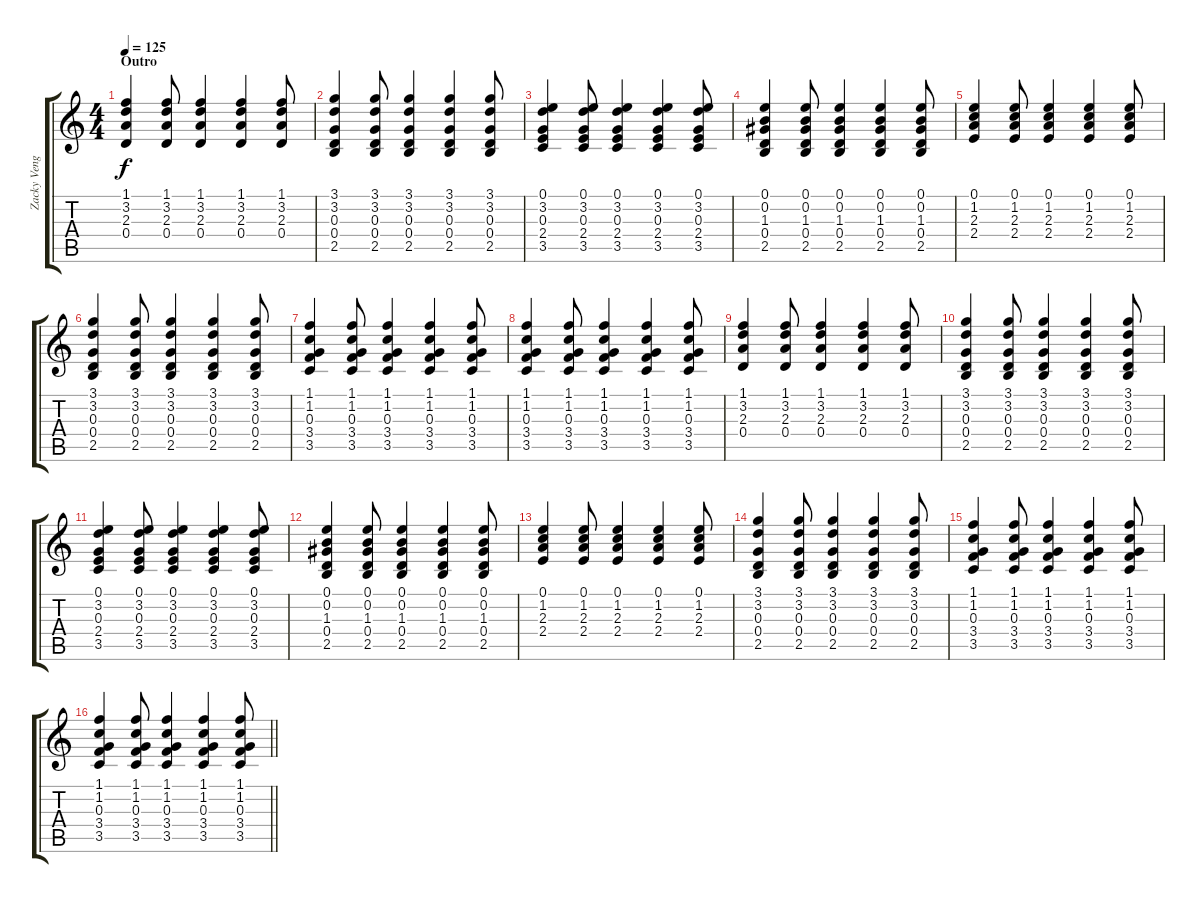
\track ("Zacky Vengeance" "Zacky Veng") {instrument distortionguitar}
\staff {score tabs}
\tuning (E4 B3 G3 D3 A2 D2) {hide}
\ts (4 4)
\section ("" "Outro")
\tempo 125
\clef g2
\ks c
(1.1 3.2 2.3 0.4).4{dy f instrument electricguitarjazz} (1.1 3.2 2.3 0.4).8{instrument electricguitarjazz} (1.1 3.2 2.3 0.4).4{instrument electricguitarjazz} (1.1 3.2 2.3 0.4).4{instrument electricguitarjazz} (1.1 3.2 2.3 0.4).8{instrument electricguitarjazz} |
(3.1 3.2 0.3 0.4 2.5).4 (3.1 3.2 0.3 0.4 2.5).8 (3.1 3.2 0.3 0.4 2.5).4 (3.1 3.2 0.3 0.4 2.5).4 (3.1 3.2 0.3 0.4 2.5).8 |
(0.1 3.2 0.3 2.4 3.5).4 (0.1 3.2 0.3 2.4 3.5).8 (0.1 3.2 0.3 2.4 3.5).4 (0.1 3.2 0.3 2.4 3.5).4 (0.1 3.2 0.3 2.4 3.5).8 |
(0.1 0.2 1.3 0.4 2.5).4 (0.1 0.2 1.3 0.4 2.5).8 (0.1 0.2 1.3 0.4 2.5).4 (0.1 0.2 1.3 0.4 2.5).4 (0.1 0.2 1.3 0.4 2.5).8 |
(0.1 1.2 2.3 2.4).4 (0.1 1.2 2.3 2.4).8 (0.1 1.2 2.3 2.4).4 (0.1 1.2 2.3 2.4).4 (0.1 1.2 2.3 2.4).8 |
(3.1 3.2 0.3 0.4 2.5).4 (3.1 3.2 0.3 0.4 2.5).8 (3.1 3.2 0.3 0.4 2.5).4 (3.1 3.2 0.3 0.4 2.5).4 (3.1 3.2 0.3 0.4 2.5).8 |
(1.1 1.2 0.3 3.4 3.5).4 (1.1 1.2 0.3 3.4 3.5).8 (1.1 1.2 0.3 3.4 3.5).4 (1.1 1.2 0.3 3.4 3.5).4 (1.1 1.2 0.3 3.4 3.5).8 |
(1.1 1.2 0.3 3.4 3.5).4 (1.1 1.2 0.3 3.4 3.5).8 (1.1 1.2 0.3 3.4 3.5).4 (1.1 1.2 0.3 3.4 3.5).4 (1.1 1.2 0.3 3.4 3.5).8 |
(1.1 3.2 2.3 0.4).4{instrument electricguitarjazz} (1.1 3.2 2.3 0.4).8{instrument electricguitarjazz} (1.1 3.2 2.3 0.4).4{instrument electricguitarjazz} (1.1 3.2 2.3 0.4).4{instrument electricguitarjazz} (1.1 3.2 2.3 0.4).8{instrument electricguitarjazz} |
(3.1 3.2 0.3 0.4 2.5).4 (3.1 3.2 0.3 0.4 2.5).8 (3.1 3.2 0.3 0.4 2.5).4 (3.1 3.2 0.3 0.4 2.5).4 (3.1 3.2 0.3 0.4 2.5).8 |
(0.1 3.2 0.3 2.4 3.5).4 (0.1 3.2 0.3 2.4 3.5).8 (0.1 3.2 0.3 2.4 3.5).4 (0.1 3.2 0.3 2.4 3.5).4 (0.1 3.2 0.3 2.4 3.5).8 |
(0.1 0.2 1.3 0.4 2.5).4 (0.1 0.2 1.3 0.4 2.5).8 (0.1 0.2 1.3 0.4 2.5).4 (0.1 0.2 1.3 0.4 2.5).4 (0.1 0.2 1.3 0.4 2.5).8 |
(0.1 1.2 2.3 2.4).4 (0.1 1.2 2.3 2.4).8 (0.1 1.2 2.3 2.4).4 (0.1 1.2 2.3 2.4).4 (0.1 1.2 2.3 2.4).8 |
(3.1 3.2 0.3 0.4 2.5).4 (3.1 3.2 0.3 0.4 2.5).8 (3.1 3.2 0.3 0.4 2.5).4 (3.1 3.2 0.3 0.4 2.5).4 (3.1 3.2 0.3 0.4 2.5).8 |
(1.1 1.2 0.3 3.4 3.5).4 (1.1 1.2 0.3 3.4 3.5).8 (1.1 1.2 0.3 3.4 3.5).4 (1.1 1.2 0.3 3.4 3.5).4 (1.1 1.2 0.3 3.4 3.5).8 |
\barLineRight lightlight
(1.1 1.2 0.3 3.4 3.5).4 (1.1 1.2 0.3 3.4 3.5).8 (1.1 1.2 0.3 3.4 3.5).4 (1.1 1.2 0.3 3.4 3.5).4 (1.1 1.2 0.3 3.4 3.5).8
